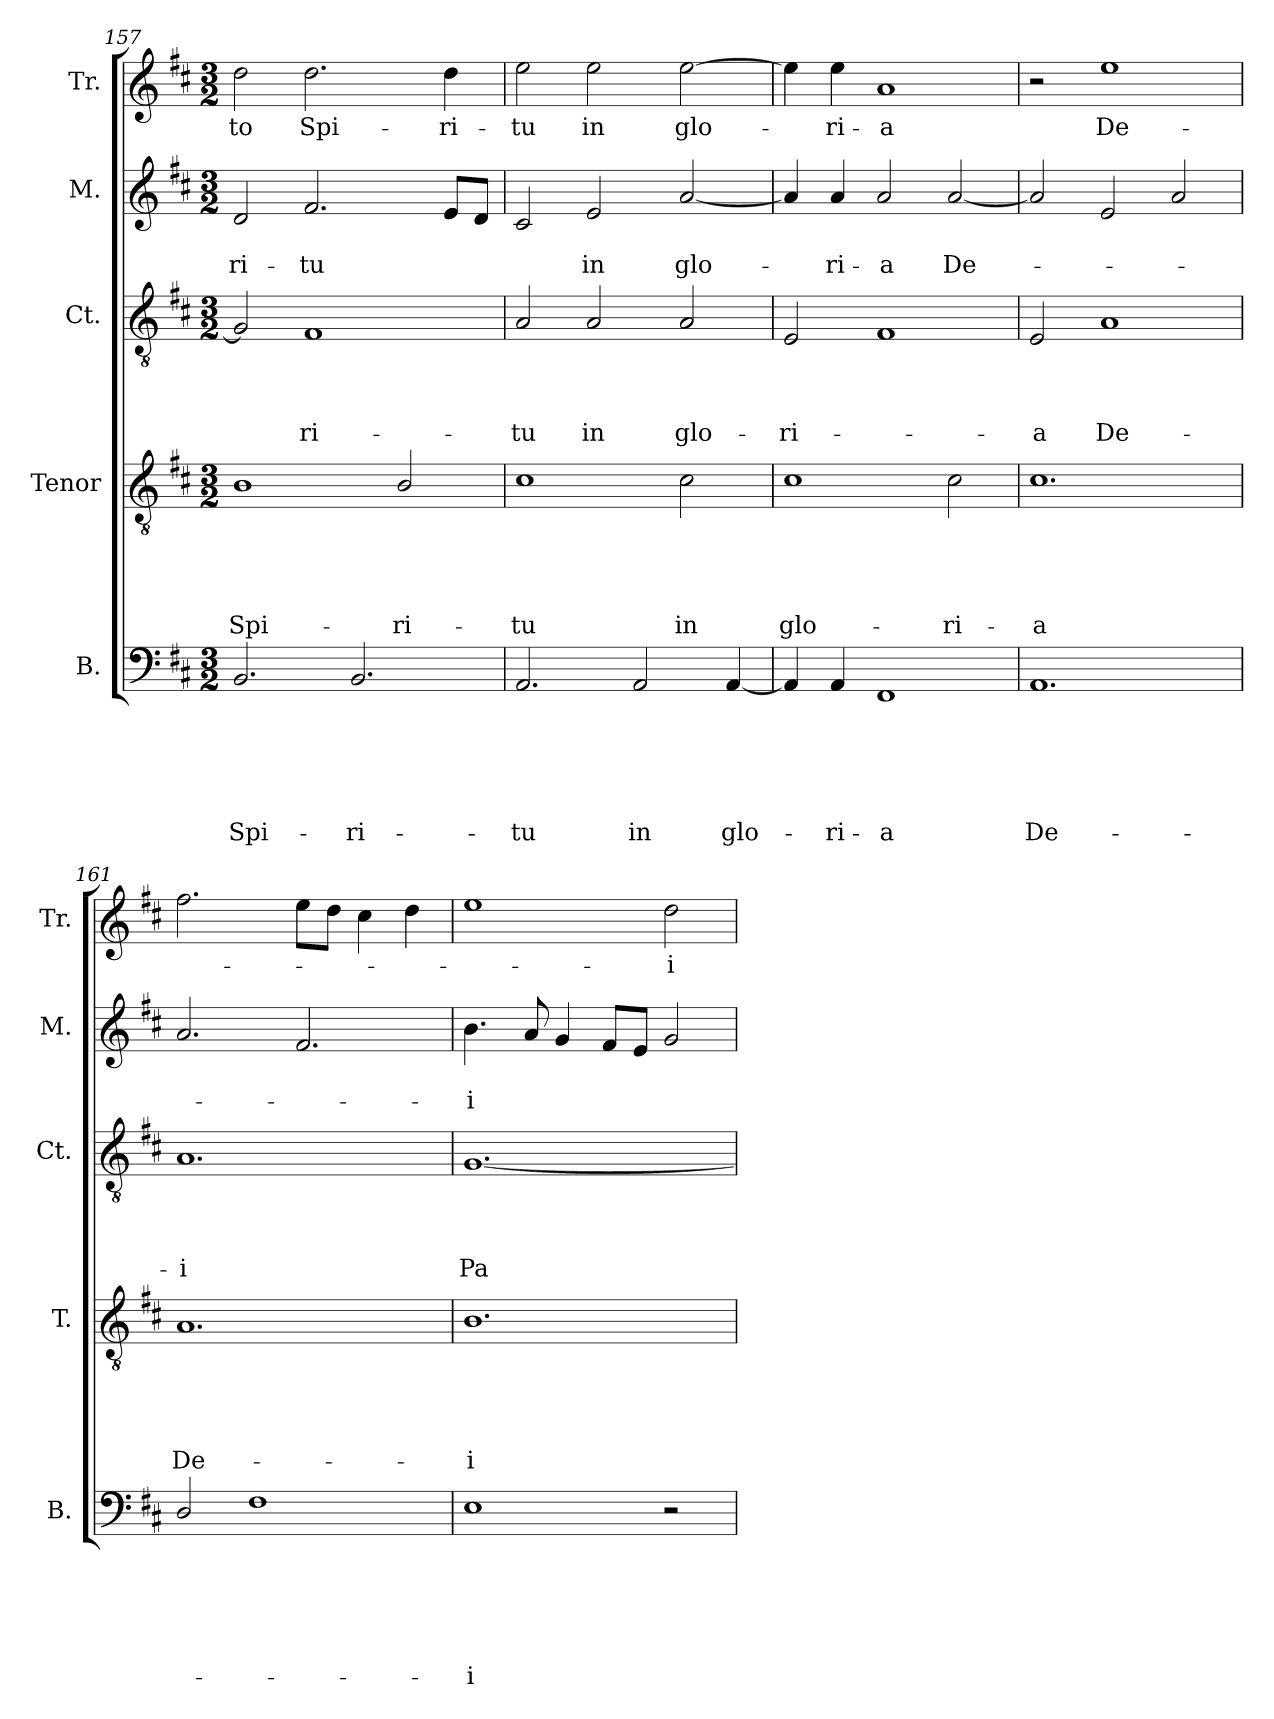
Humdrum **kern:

**kern	**text	**text	**text	**text	**text	**text	**kern	**text	**text	**text	**text	**text	**kern	**text	**text	**text	**text	**kern	**text	**text	**kern	**text
*part5	*part5	*part5	*part5	*part5	*part5	*part5	*part4	*part4	*part4	*part4	*part4	*part4	*part3	*part3	*part3	*part3	*part3	*part2	*part2	*part2	*part1	*part1
*staff5	*staff5	*staff5	*staff5	*staff5	*staff5	*staff5	*staff4	*staff4	*staff4	*staff4	*staff4	*staff4	*staff3	*staff3	*staff3	*staff3	*staff3	*staff2	*staff2	*staff2	*staff1	*staff1
*I"B.	*	*	*	*	*	*	*I"Tenor	*	*	*	*	*	*I"Ct.	*	*	*	*	*I"M.	*	*	*I"Tr.	*
*I'B.	*	*	*	*	*	*	*I'T.	*	*	*	*	*	*I'Ct.	*	*	*	*	*I'M.	*	*	*I'Tr.	*
*clefF4	*	*	*	*	*	*	*clefGv2	*	*	*	*	*	*clefGv2	*	*	*	*	*clefG2	*	*	*clefG2	*
*k[f#c#]	*	*	*	*	*	*	*k[f#c#]	*	*	*	*	*	*k[f#c#]	*	*	*	*	*k[f#c#]	*	*	*k[f#c#]	*
*D:	*	*	*	*	*	*	*D:	*	*	*	*	*	*D:	*	*	*	*	*D:	*	*	*D:	*
*M3/2	*	*	*	*	*	*	*M3/2	*	*	*	*	*	*M3/2	*	*	*	*	*M3/2	*	*	*M3/2	*
=157	=157	=157	=157	=157	=157	=157	=157	=157	=157	=157	=157	=157	=157	=157	=157	=157	=157	=157	=157	=157	=157	=157
!	!	!	!	!	!	!LO:LY:b	!	!	!	!	!	!LO:LY:b	!	!	!	!	!	!	!	!LO:LY:b	!	!LO:LY:b
2.BB/	.	.	.	.	.	Spi-	1B	.	.	.	.	Spi-	2G/]	.	.	.	.	2d/	.	-ri-	2dd\	-to
!	!	!	!	!	!	!	!	!	!	!	!	!	!	!	!	!	!LO:LY:b	!	!	!LO:LY:b	!	!LO:LY:b
.	.	.	.	.	.	.	.	.	.	.	.	.	1F#	.	.	.	-ri-	2.f#/	.	-tu	2.dd\	Spi-
!	!	!	!	!	!	!LO:LY:b	!	!	!	!	!	!	!	!	!	!	!	!	!	!	!	!
2.BB/	.	.	.	.	.	-ri-	.	.	.	.	.	.	.	.	.	.	.	.	.	.	.	.
!	!	!	!	!	!	!	!	!	!	!	!	!LO:LY:b	!	!	!	!	!	!	!	!	!	!
.	.	.	.	.	.	.	2B/	.	.	.	.	-ri-	.	.	.	.	.	.	.	.	.	.
!	!	!	!	!	!	!	!	!	!	!	!	!	!	!	!	!	!	!	!	!	!	!LO:LY:b
.	.	.	.	.	.	.	.	.	.	.	.	.	.	.	.	.	.	8e/L	.	.	4dd\	-ri-
.	.	.	.	.	.	.	.	.	.	.	.	.	.	.	.	.	.	8d/J	.	.	.	.
=158	=158	=158	=158	=158	=158	=158	=158	=158	=158	=158	=158	=158	=158	=158	=158	=158	=158	=158	=158	=158	=158	=158
!	!	!	!	!	!	!LO:LY:b	!	!	!	!	!	!LO:LY:b	!	!	!	!	!LO:LY:b	!	!	!	!	!LO:LY:b
2.AA/	.	.	.	.	.	-tu	1c#	.	.	.	.	-tu	2A/	.	.	.	-tu	2c#/	.	.	2ee\	-tu
!	!	!	!	!	!	!	!	!	!	!	!	!	!	!	!	!	!LO:LY:b	!	!	!LO:LY:b	!	!LO:LY:b
.	.	.	.	.	.	.	.	.	.	.	.	.	2A/	.	.	.	in	2e/	.	in	2ee\	in
!	!	!	!	!	!	!LO:LY:b	!	!	!	!	!	!	!	!	!	!	!	!	!	!	!	!
2AA/	.	.	.	.	.	in	.	.	.	.	.	.	.	.	.	.	.	.	.	.	.	.
!	!	!	!	!	!	!	!	!	!	!	!	!LO:LY:b	!	!	!	!	!LO:LY:b	!	!	!LO:LY:b	!	!LO:LY:b
.	.	.	.	.	.	.	2c#\	.	.	.	.	in	2A/	.	.	.	glo-	[<2a/	.	glo-	[>2ee\	glo-
!	!	!	!	!	!	!LO:LY:b	!	!	!	!	!	!	!	!	!	!	!	!	!	!	!	!
[<4AA/	.	.	.	.	.	glo-	.	.	.	.	.	.	.	.	.	.	.	.	.	.	.	.
=159	=159	=159	=159	=159	=159	=159	=159	=159	=159	=159	=159	=159	=159	=159	=159	=159	=159	=159	=159	=159	=159	=159
!	!	!	!	!	!	!	!	!	!	!	!	!LO:LY:b	!	!	!	!	!LO:LY:b	!	!	!	!	!
4AA/]	.	.	.	.	.	.	1c#	.	.	.	.	glo-	2E/	.	.	.	-ri-	4a/]	.	.	4ee\]	.
!	!	!	!	!	!	!LO:LY:b	!	!	!	!	!	!	!	!	!	!	!	!	!	!LO:LY:b	!	!LO:LY:b
4AA/	.	.	.	.	.	-ri-	.	.	.	.	.	.	.	.	.	.	.	4a/	.	-ri-	4ee\	-ri-
!	!	!	!	!	!	!LO:LY:b:rj	!	!	!	!	!	!	!	!	!	!	!	!	!	!LO:LY:b	!	!LO:LY:b:rj
1FF#	.	.	.	.	.	-a	.	.	.	.	.	.	1F#	.	.	.	.	2a/	.	-a	1a	-a
!	!	!	!	!	!	!	!	!	!	!	!	!LO:LY:b	!	!	!	!	!	!	!	!LO:LY:b	!	!
.	.	.	.	.	.	.	2c#\	.	.	.	.	-ri-	.	.	.	.	.	[<2a/	.	De-	.	.
=160	=160	=160	=160	=160	=160	=160	=160	=160	=160	=160	=160	=160	=160	=160	=160	=160	=160	=160	=160	=160	=160	=160
!	!	!	!	!	!	!LO:LY:b	!	!	!	!	!	!LO:LY:b:rj	!	!	!	!	!LO:LY:b	!	!	!	!	!
1.AA	.	.	.	.	.	De-	1.c#	.	.	.	.	-a	2E/	.	.	.	-a	2a/]	.	.	2r	.
!	!	!	!	!	!	!	!	!	!	!	!	!	!	!	!	!	!LO:LY:b	!	!	!	!	!LO:LY:b
.	.	.	.	.	.	.	.	.	.	.	.	.	1A	.	.	.	De-	2e/	.	.	1ee	De-
.	.	.	.	.	.	.	.	.	.	.	.	.	.	.	.	.	.	2a/	.	.	.	.
=161	=161	=161	=161	=161	=161	=161	=161	=161	=161	=161	=161	=161	=161	=161	=161	=161	=161	=161	=161	=161	=161	=161
!	!	!	!	!	!	!	!	!	!	!	!	!LO:LY:b	!	!	!	!	!LO:LY:b:rj	!	!	!	!	!
2D/	.	.	.	.	.	.	1.A	.	.	.	.	De-	1.A	.	.	.	-i	2.a/	.	.	2.ff#\	.
1F#	.	.	.	.	.	.	.	.	.	.	.	.	.	.	.	.	.	.	.	.	.	.
.	.	.	.	.	.	.	.	.	.	.	.	.	.	.	.	.	.	2.f#/	.	.	8ee\L	.
.	.	.	.	.	.	.	.	.	.	.	.	.	.	.	.	.	.	.	.	.	8dd\J	.
.	.	.	.	.	.	.	.	.	.	.	.	.	.	.	.	.	.	.	.	.	4cc#\	.
.	.	.	.	.	.	.	.	.	.	.	.	.	.	.	.	.	.	.	.	.	4dd\	.
!!LO:LB:g=z
=162	=162	=162	=162	=162	=162	=162	=162	=162	=162	=162	=162	=162	=162	=162	=162	=162	=162	=162	=162	=162	=162	=162
!	!	!	!	!	!	!LO:LY:b:rj	!	!	!	!	!	!LO:LY:b:rj	!	!	!	!	!LO:LY:b	!	!	!LO:LY:b:rj	!	!
1E	.	.	.	.	.	-i	1.B	.	.	.	.	-i	[<1.G	.	.	.	Pa-	4.b\	.	-i	1ee	.
.	.	.	.	.	.	.	.	.	.	.	.	.	.	.	.	.	.	8a/	.	.	.	.
.	.	.	.	.	.	.	.	.	.	.	.	.	.	.	.	.	.	4g/	.	.	.	.
.	.	.	.	.	.	.	.	.	.	.	.	.	.	.	.	.	.	8f#/L	.	.	.	.
.	.	.	.	.	.	.	.	.	.	.	.	.	.	.	.	.	.	8e/J	.	.	.	.
!	!	!	!	!	!	!	!	!	!	!	!	!	!	!	!	!	!	!	!	!	!	!LO:LY:b
2r	.	.	.	.	.	.	.	.	.	.	.	.	.	.	.	.	.	2g/	.	.	2dd\	-i
=	=	=	=	=	=	=	=	=	=	=	=	=	=	=	=	=	=	=	=	=	=	=
*-	*-	*-	*-	*-	*-	*-	*-	*-	*-	*-	*-	*-	*-	*-	*-	*-	*-	*-	*-	*-	*-	*-
